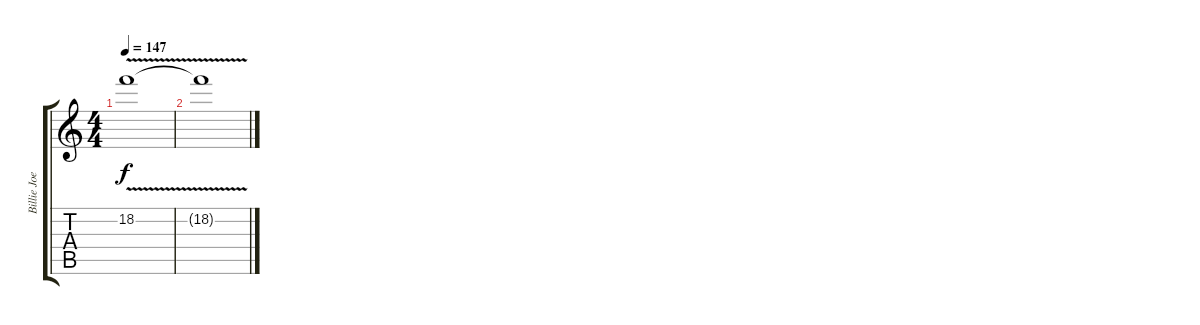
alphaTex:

\track ("Billie Joe (Solo)" "Billie Joe") {instrument distortionguitar}
\staff {score tabs}
\tuning (E4 B3 G3 D3 A2 E2) {hide}
\ts (4 4)
\tempo 147
\clef g2
\ks c
18.2{v}.1{dy f} |
18.2{t}.1
